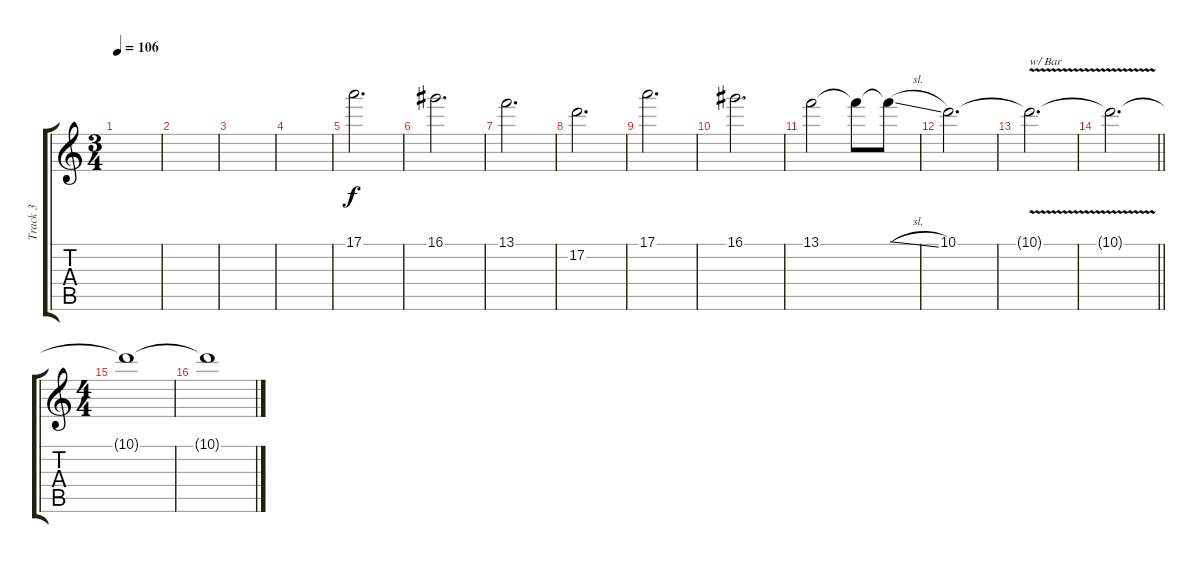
\track ("Track 3" "Track 3") {instrument distortionguitar}
\staff {score tabs}
\tuning (E4 A3 F3 D3 A2 D2) {hide}
\ts (3 4)
\tempo 106
\clef g2
\ks c
|
|
|
|
17.1.2{d volume 12 instrument distortionguitar} |
16.1.2{d} |
13.1.2{d} |
17.2.2{d} |
17.1.2{d} |
16.1.2{d} |
13.1.2 13.1{t}.8 13.1{sl t}.8 |
10.1.2{d} |
10.1{v t}.2{d txt "w/ Bar" volume 0} |
\barLineRight lightlight
10.1{t}.2{d} |
\ts (4 4)
\section ("" "")
10.1{t}.1 |
10.1{t}.1
